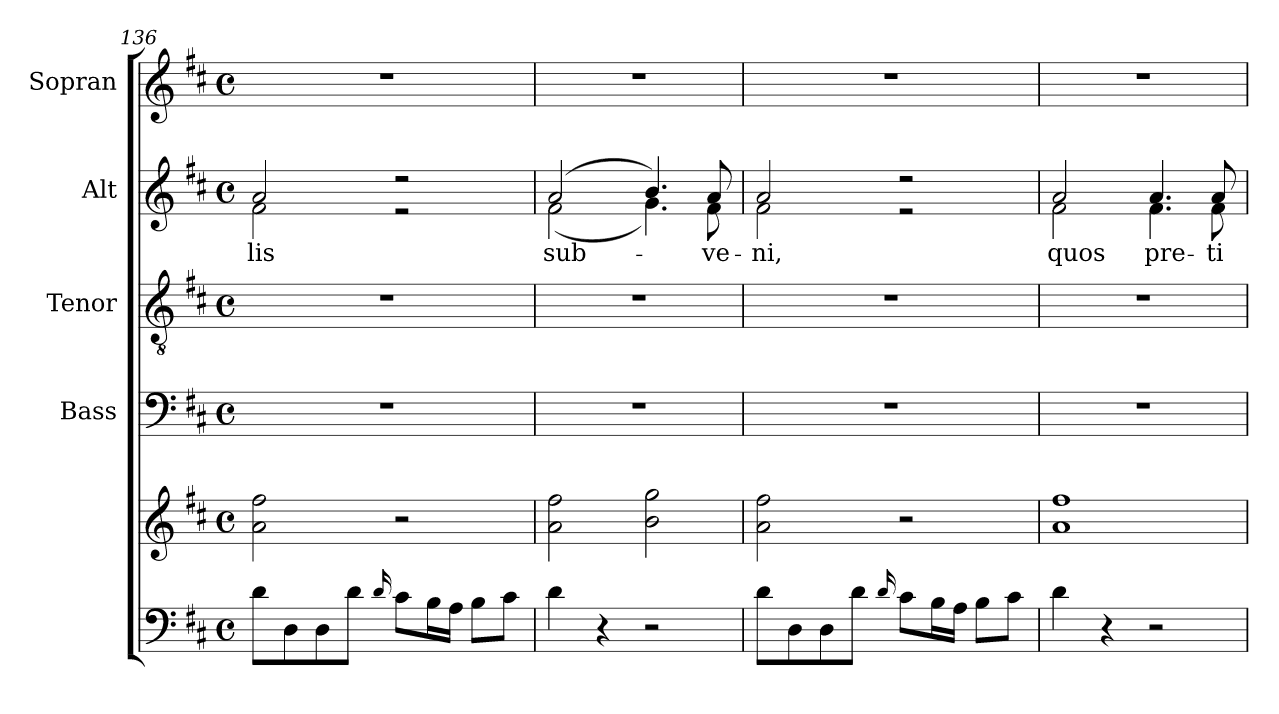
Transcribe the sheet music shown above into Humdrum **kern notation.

**kern	**kern	**kern	**kern	**kern	**text	**kern
*part5	*part5	*part4	*part3	*part2	*part2	*part1
*staff6	*staff5	*staff4	*staff3	*staff2	*staff2	*staff1
*	*	*I"Bass	*I"Tenor	*I"Alt	*	*I"Sopran
*	*	*I'B.	*I'T.	*I'A.	*	*I'S.
*clefF4	*clefG2	*clefF4	*clefGv2	*clefG2	*	*clefG2
*k[f#c#]	*k[f#c#]	*k[f#c#]	*k[f#c#]	*k[f#c#]	*	*k[f#c#]
*D:	*D:	*D:	*D:	*D:	*	*D:
*M4/4	*M4/4	*M4/4	*M4/4	*M4/4	*	*M4/4
*met(c)	*met(c)	*met(c)	*met(c)	*met(c)	*	*met(c)
=136	=136	=136	=136	=136	=136	=136
!	!	!	!	!	!LO:LY:b	!
*	*	*	*	*^	*	*
8d\L	2a\ 2ff#\	1r	1r	2a/	2f#\	-lis	1r
8D\	.	.	.	.	.	.	.
8D\	.	.	.	.	.	.	.
8d\J	.	.	.	.	.	.	.
16qqd/	.	.	.	.	.	.	.
8c#\L	2r	.	.	2r	2r	.	.
16B\L	.	.	.	.	.	.	.
16A\JJ	.	.	.	.	.	.	.
8B\L	.	.	.	.	.	.	.
8c#\J	.	.	.	.	.	.	.
=137	=137	=137	=137	=137	=137	=137	=137
!	!	!	!	!	!	!LO:LY:b	!
4d\	2a\ 2ff#\	1r	1r	(2a/	(<2f#\	sub-	1r
4r	.	.	.	.	.	.	.
2r	2b\ 2gg\	.	.	4.b/)	4.g\)	.	.
!	!	!	!	!	!	!LO:LY:b	!
.	.	.	.	8a/	8f#\	-ve-	.
!!LO:LB:g=z
=138	=138	=138	=138	=138	=138	=138	=138
!	!	!	!	!	!	!LO:LY:b	!
8d\L	2a\ 2ff#\	1r	1r	2a/	2f#\	-ni,	1r
8D\	.	.	.	.	.	.	.
8D\	.	.	.	.	.	.	.
8d\J	.	.	.	.	.	.	.
16qqd/	.	.	.	.	.	.	.
8c#\L	2r	.	.	2r	2r	.	.
16B\L	.	.	.	.	.	.	.
16A\JJ	.	.	.	.	.	.	.
8B\L	.	.	.	.	.	.	.
8c#\J	.	.	.	.	.	.	.
!!LO:PB:g=z
=139	=139	=139	=139	=139	=139	=139	=139
!	!	!	!	!	!	!LO:LY:b	!
4d\	1a 1ff#	1r	1r	2a/	2f#\	quos	1r
4r	.	.	.	.	.	.	.
!	!	!	!	!	!	!LO:LY:b	!
2r	.	.	.	4.a/	4.f#\	pre-	.
!	!	!	!	!	!	!LO:LY:b	!
.	.	.	.	8a/	8f#\	-ti-	.
*	*	*	*	*v	*v	*	*
=	=	=	=	=	=	=
*-	*-	*-	*-	*-	*-	*-
